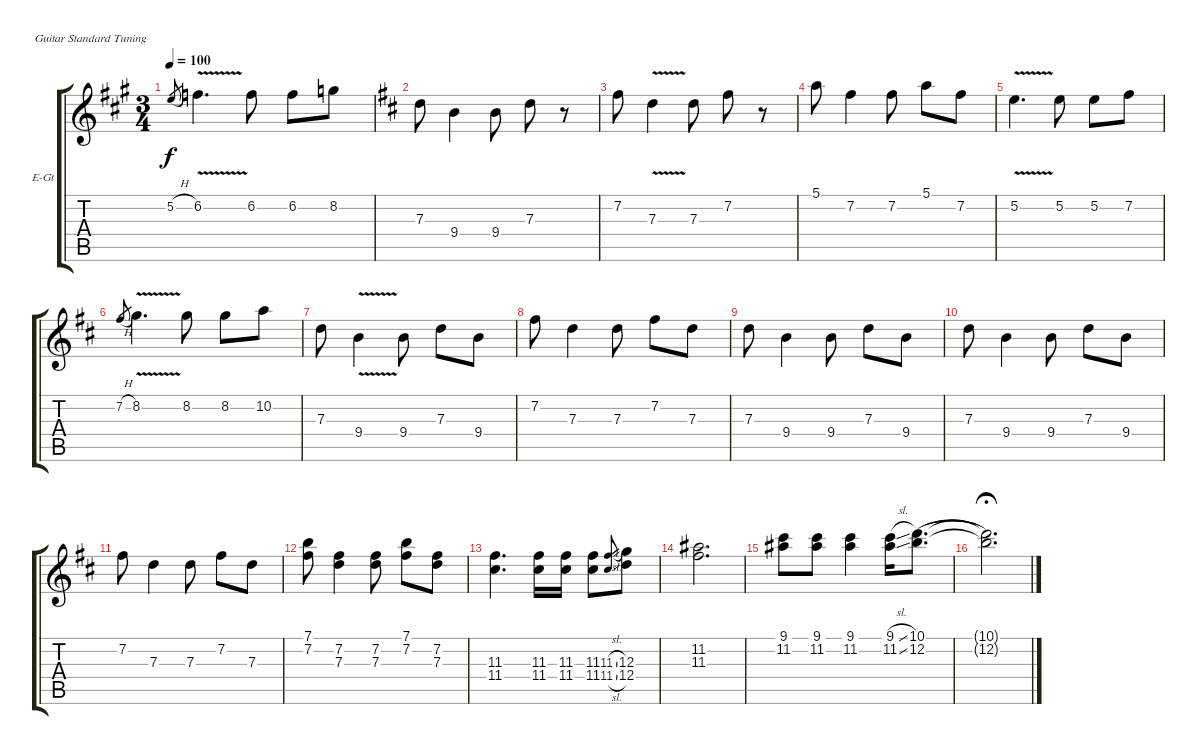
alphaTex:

\bracketExtendMode groupsimilarinstruments
\firstSystemTrackNameOrientation horizontal
\otherSystemsTrackNameOrientation horizontal
\track ("3 Guitar" "E-Gt") {instrument distortionguitar}
\staff {score tabs}
\tuning (E4 B3 G3 D3 A2 E2)
\ts (3 4)
\tempo 100
\clef g2
\scale
1.07062
\ks a
5.2{h}.8{gr dy f} 6.2{v}.4{d} 6.2.8 6.2.8 8.2.8 |
\scale
0.929382
\ks d
7.3.8 9.4.4 9.4.8 7.3.8 r.8 |
\scale
1.07062 7.2.8 7.3{v}.4 7.3.8 7.2.8 r.8 |
\scale
0.929382 5.1.8 7.2.4 7.2.8 5.1.8 7.2.8 |
\scale
1.07062 5.2{v}.4{d} 5.2.8 5.2.8 7.2.8 |
\scale
0.929382 7.2{h}.8{gr} 8.2{v}.4{d} 8.2.8 8.2.8 10.2.8 |
\scale
1.07062 7.3.8 9.4{v}.4 9.4.8 7.3.8 9.4.8 |
\scale
0.929382 7.2.8 7.3.4 7.3.8 7.2.8 7.3.8 |
\scale
1.07062 7.3.8 9.4.4 9.4.8 7.3.8 9.4.8 |
\scale
0.929382 7.3.8 9.4.4 9.4.8 7.3.8 9.4.8 |
\scale
1.07062 7.2.8 7.3.4 7.3.8 7.2.8 7.3.8 |
\scale
0.929382 (7.1 7.2).8 (7.2 7.3).4 (7.2 7.3).8 (7.1 7.2).8 (7.3 7.2).8 |
\scale
1.10088 (11.3 11.4).4{d} (11.4 11.3).16 (11.3 11.4).16 (11.4 11.3).8 (11.4{sl} 11.3{sl}).8{gr} (12.3 12.4).8 |
\scale
0.899117 (11.2 11.3).2{d} |
\scale
1.07062 (9.1 11.2).8 (11.2 9.1).8 (11.2 9.1).4 (11.2{sl} 9.1{sl}).16 (12.2 10.1).8{d legatoorigin} |
\scale
0.929382 (10.1{t} 12.2{t}).2{d fermata (medium 1)}
